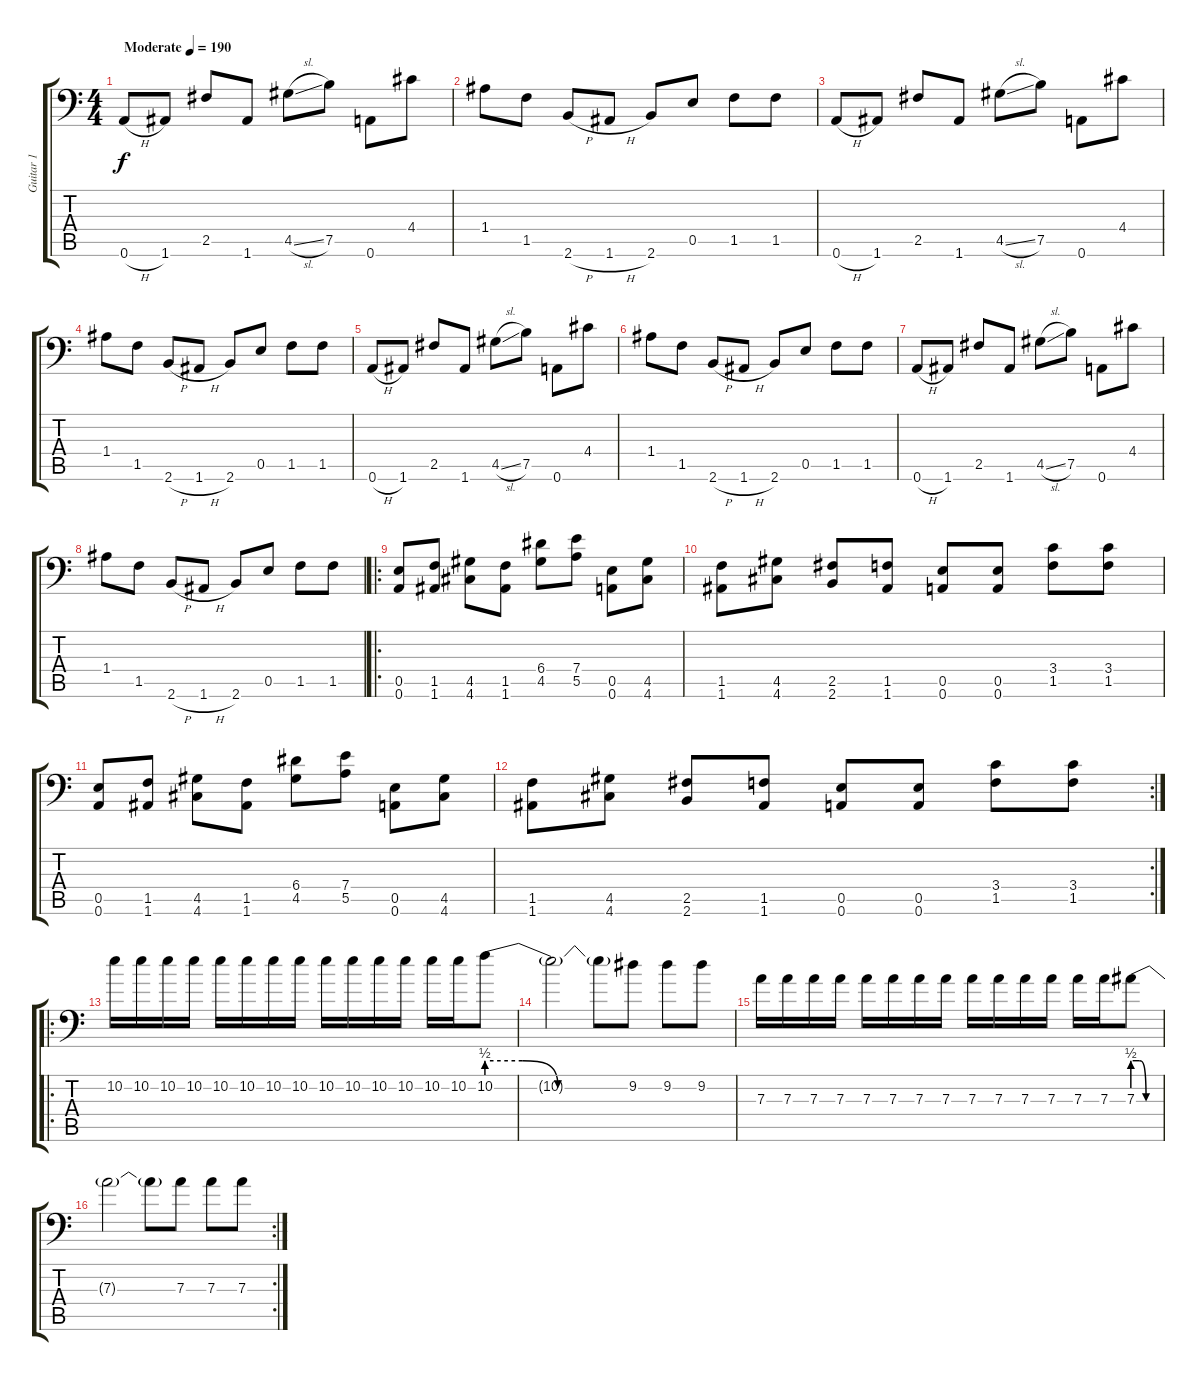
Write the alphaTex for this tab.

\track ("Guitar 1" "Guitar 1") {instrument distortionguitar}
\staff {score tabs}
\tuning (B3 Gb3 D3 A2 E2 A1) {hide}
\ts (4 4)
\tempo (190 "Moderate")
\clef f4
\ks c
0.6{h}.8{dy f instrument distortionguitar} 1.6.8 2.5.8 1.6.8 4.5{sl}.8 7.5.8 0.6.8 4.4.8 |
1.4.8 1.5.8 2.6{h}.8 1.6{h}.8 2.6.8 0.5.8 1.5.8 1.5.8 |
0.6{h}.8 1.6.8 2.5.8 1.6.8 4.5{sl}.8 7.5.8 0.6.8 4.4.8 |
1.4.8 1.5.8 2.6{h}.8 1.6{h}.8 2.6.8 0.5.8 1.5.8 1.5.8 |
0.6{h}.8 1.6.8 2.5.8 1.6.8 4.5{sl}.8 7.5.8 0.6.8 4.4.8 |
1.4.8 1.5.8 2.6{h}.8 1.6{h}.8 2.6.8 0.5.8 1.5.8 1.5.8 |
0.6{h}.8 1.6.8 2.5.8 1.6.8 4.5{sl}.8 7.5.8 0.6.8 4.4.8 |
1.4.8 1.5.8 2.6{h}.8 1.6{h}.8 2.6.8 0.5.8 1.5.8 1.5.8 |
\ro
(0.5 0.6).8 (1.5 1.6).8 (4.5 4.6).8 (1.5 1.6).8 (6.4 4.5).8 (7.4 5.5).8 (0.5 0.6).8 (4.5 4.6).8 |
(1.5 1.6).8 (4.5 4.6).8 (2.5 2.6).8 (1.5 1.6).8 (0.5 0.6).8 (0.5 0.6).8 (3.4 1.5).8 (3.4 1.5).8 |
(0.5 0.6).8 (1.5 1.6).8 (4.5 4.6).8 (1.5 1.6).8 (6.4 4.5).8 (7.4 5.5).8 (0.5 0.6).8 (4.5 4.6).8 |
\rc 2
(1.5 1.6).8 (4.5 4.6).8 (2.5 2.6).8 (1.5 1.6).8 (0.5 0.6).8 (0.5 0.6).8 (3.4 1.5).8 (3.4 1.5).8 |
\ro
10.2.16 10.2.16 10.2.16 10.2.16 10.2.16 10.2.16 10.2.16 10.2.16 10.2.16 10.2.16 10.2.16 10.2.16 10.2.16 10.2.16 10.2{be (custom 0 2 15 2 30 0 60 0)}.8 |
10.2{t}.2 10.2{t}.8 9.2.8 9.2.8 9.2.8 |
7.3.16 7.3.16 7.3.16 7.3.16 7.3.16 7.3.16 7.3.16 7.3.16 7.3.16 7.3.16 7.3.16 7.3.16 7.3.16 7.3.16 7.3{be (custom 0 2 15 2 30 0 60 0)}.8 |
\rc 2
7.3{t}.2 7.3{t}.8 7.3.8 7.3.8 7.3.8
